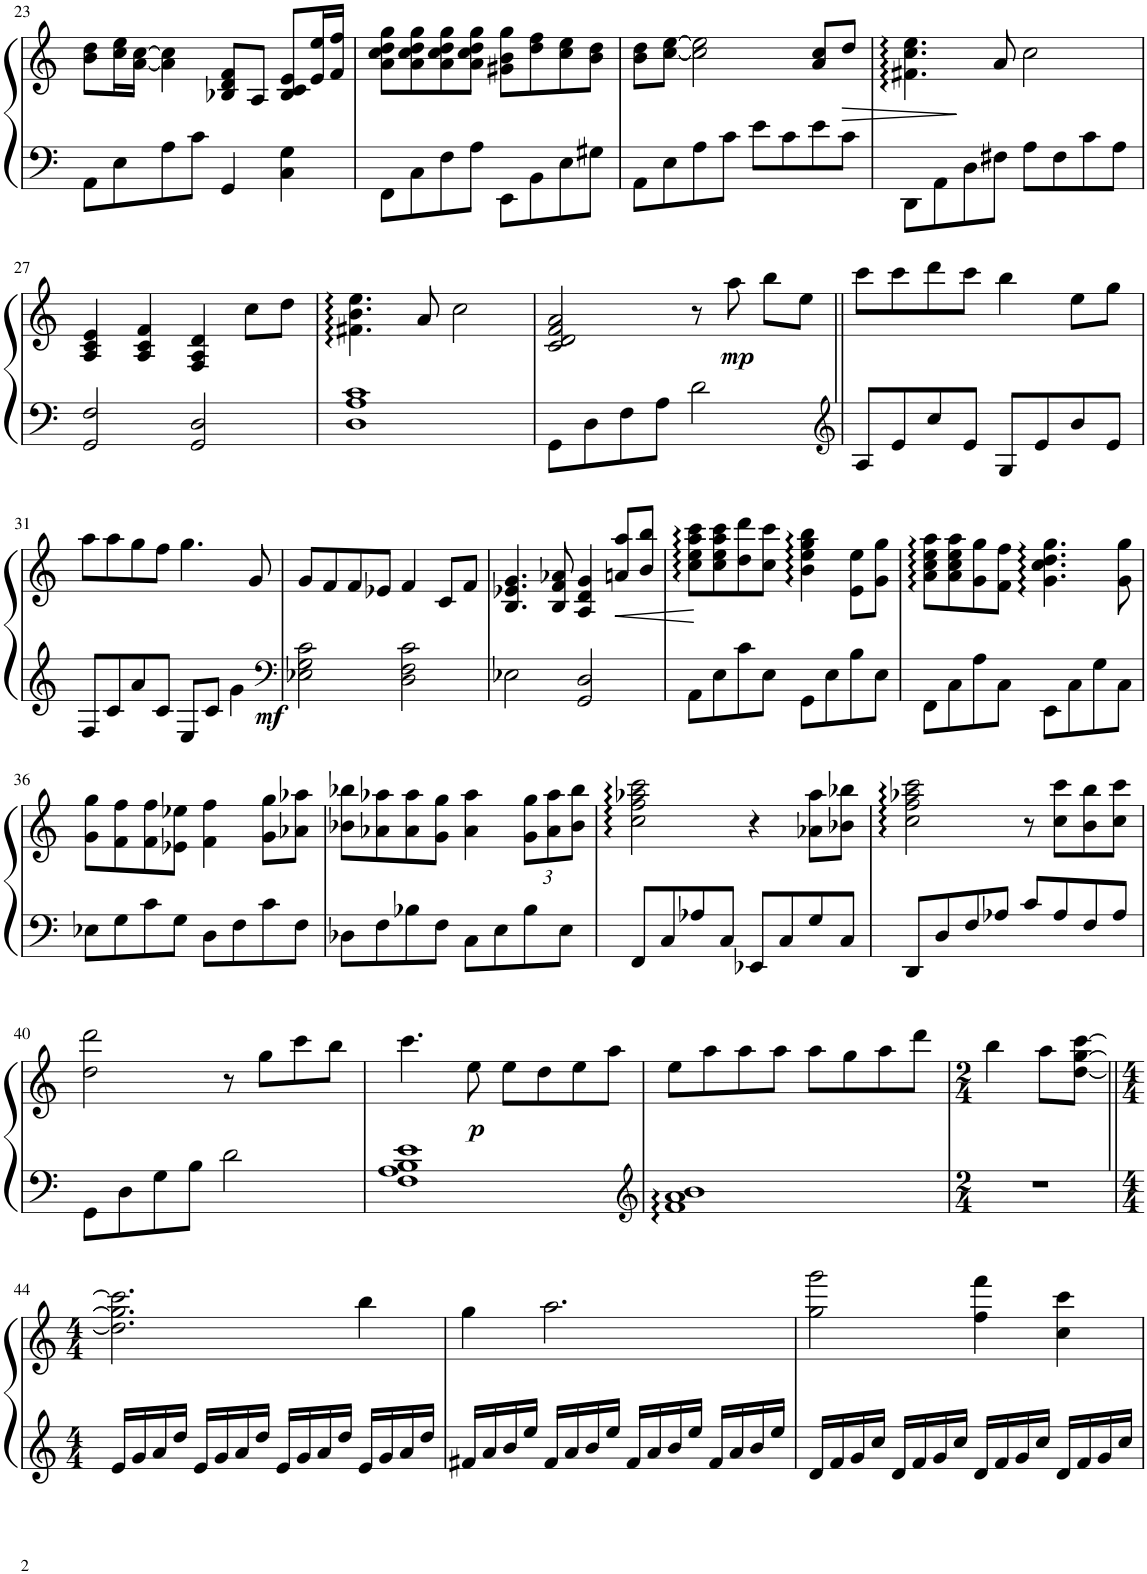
**kern	**kern	**dynam
*part1	*part1	*part1
*staff2	*staff1	*staff1/2
*I"Piano	*	*
*I'Pno.	*	*
!!LO:PB:g=z
*clefF4	*clefG2	*
*k[]	*k[]	*
*M4/4	*M4/4	*
=23	=23	=23
8AA\L	8b\ 8dd\L	.
8E\	16cc\ 16ee\L	.
.	[16a\ [16cc\JJ	.
8A\	4a\] 4cc\]	.
8c\J	.	.
4GG/	8B-X/ 8d/ 8f/L	.
.	8A/J	.
4C\ 4G\	8B-/ 8c/ 8e/L	.
.	16e/ 16ee/L	.
.	16f/ 16ff/JJ	.
=24	=24	=24
8FF\L	8a\ 8cc\ 8dd\ 8gg\L	.
8C\	8a\ 8cc\ 8dd\ 8gg\	.
8F\	8a\ 8cc\ 8dd\ 8gg\	.
8A\J	8a\ 8cc\ 8dd\ 8gg\J	.
8EE\L	8g#X\ 8b\ 8gg\L	.
8BB\	8dd\ 8ff\	.
8E\	8cc\ 8ee\	.
8G#X\J	8b\ 8dd\J	.
=25	=25	=25
8AA\L	8b\ 8dd\L	.
8E\	[8cc\ [8ee\J	.
8A\	2cc\] 2ee\]	.
8c\J	.	.
8e\L	.	.
8c\	.	.
8e\	8a/ 8cc/L	.
!	!	!LO:HP:b
8c\J	8dd/J	>
.	.	]
=26	=26	=26
8DD\L	4.f#X\ 4.cc\ 4.ee\	.
8AA\	.	.
8D\	.	.
8F#X\J	8a/	.
8A\L	2cc\	.
8F#\	.	.
8c\	.	.
8A\J	.	.
!!LO:LB:g=z
=27	=27	=27
2GG/ 2F/	4A/ 4c/ 4e/	.
.	4A/ 4c/ 4f/	.
2GG/ 2D/	4F/ 4A/ 4d/	.
.	8cc\L	.
.	8dd\J	.
=28	=28	=28
1D 1A 1c	4.f#X\ 4.b\ 4.ee\	.
.	8a/	.
.	2cc\	.
=29	=29	=29
8GG\L	2c/ 2d/ 2f/ 2a/	.
8D\	.	.
8F\	.	.
8A\J	.	.
2d\	8r	.
!	!	!LO:DY:b
.	8aa\	mp
.	8bb\L	.
.	8ee\J	.
=30||	=30||	=30||
*clefG2	*	*
8A/L	8ccc\L	.
8e/	8ccc\	.
8cc/	8ddd\	.
8e/J	8ccc\J	.
8G/L	4bb\	.
8e/	.	.
8b/	8ee\L	.
8e/J	8gg\J	.
!!LO:LB:g=z
=31	=31	=31
8F/L	8aa\L	.
8c/	8aa\	.
8a/	8gg\	.
8c/J	8ff\J	.
8E/L	4.gg\	.
8c/J	.	.
!	!	!LO:DY:b=2
4g\	.	mf
.	8g/	.
=32	=32	=32
*clefF4	*	*
2E-X\ 2G\ 2c\	8g/L	.
.	8f/	.
.	8f/	.
.	8e-X/J	.
2D\ 2F\ 2c\	4f/	.
.	8c/L	.
.	8f/J	.
=33	=33	=33
2E-X\	4.B/ 4.e-X/ 4.g/	.
.	8B/ 8f/ 8a-X/	.
2GG/ 2D/	4A/ 4d/ 4g/	.
!	!	!LO:HP:b
.	8an/ 8aa/L	<
.	8b/ 8bb/J	[
=34	=34	=34
8AA\L	8cc\ 8ee\ 8aa\ 8ccc\L	.
8E\	8cc\ 8ee\ 8aa\ 8ccc\	.
8c\	8dd\ 8ddd\	.
8E\J	8cc\ 8ccc\J	.
8GG\L	4b\ 4ee\ 4gg\ 4bb\	.
8E\	.	.
8B\	8e\ 8ee\L	.
8E\J	8g\ 8gg\J	.
=35	=35	=35
8FF\L	8a\ 8cc\ 8ee\ 8aa\L	.
8C\	8a\ 8cc\ 8ee\ 8aa\	.
8A\	8g\ 8gg\	.
8C\J	8f\ 8ff\J	.
8EE\L	4.g\ 4.cc\ 4.dd\ 4.gg\	.
8C\	.	.
8G\	.	.
8C\J	8g\ 8gg\	.
!!LO:LB:g=z
=36	=36	=36
8E-X\L	8g\ 8gg\L	.
8G\	8f\ 8ff\	.
8c\	8f\ 8ff\	.
8G\J	8e-X\ 8ee-X\J	.
8D\L	4f\ 4ff\	.
8F\	.	.
8c\	8g\ 8gg\L	.
8F\J	8a-X\ 8aa-X\J	.
=37	=37	=37
8D-X\L	8b-X\ 8bb-X\L	.
8F\	8a-X\ 8aa-X\	.
8B-X\	8a-\ 8aa-\	.
8F\J	8g\ 8gg\J	.
8C\L	4a-\ 4aa-\	.
8E\	.	.
*	*Xbrackettup	*
8B-\	12g\ 12gg\L	.
.	12a-\ 12aa-\	.
8E\J	.	.
.	12b-\ 12bb-\J	.
=38	=38	=38
8FF/L	2cc\ 2ff\ 2aa-X\ 2ccc\	.
8C/	.	.
8A-X/	.	.
8C/J	.	.
8EE-X/L	4r	.
8C/	.	.
8G/	8a-X\ 8aa-\L	.
8C/J	8b-X\ 8bb-X\J	.
=39	=39	=39
*^	*^	*
2ryy	8DD/L	2cc\ 2ff\ 2aa-X\ 2ccc\	8ryy	.
*	*	*v	*v	*
.	8D/	.	.
.	8F/	.	.
.	8A-X/J	.	.
8c/L	8r	2ryy	.
*	*	*^	*
8A-/	4.ryy	.	8cc\ 8ccc\L	.
8F/	.	.	8b\ 8bb\	.
8A-/J	.	.	8cc\ 8ccc\J	.
*v	*v	*	*	*
*	*v	*v	*
!!LO:LB:g=z
=40	=40	=40
8GG\L	2dd\ 2ddd\	.
8D\	.	.
8G\	.	.
8B\J	.	.
2d\	8r	.
.	8gg\L	.
.	8ccc\	.
.	8bb\J	.
=41	=41	=41
1F 1A 1B 1e	4.ccc\	.
!	!	!LO:DY:b
.	8ee\	p
.	8ee\L	.
.	8dd\	.
.	8ee\	.
.	8aa\J	.
=42	=42	=42
*clefG2	*	*
1f 1a 1b	8ee\L	.
.	8aa\	.
.	8aa\	.
.	8aa\J	.
.	8aa\L	.
.	8gg\	.
.	8aa\	.
.	8ddd\J	.
=43	=43	=43
*M2/4	*M2/4	*
2r	4bb\	.
.	8aa\L	.
.	[8dd\ [8gg\ [8ccc\J	.
!!LO:LB:g=z
=44||	=44||	=44||
*M4/4	*M4/4	*
16e/LL	2.dd\] 2.gg\] 2.ccc\]	.
16g/	.	.
16a/	.	.
16dd/JJ	.	.
16e/LL	.	.
16g/	.	.
16a/	.	.
16dd/JJ	.	.
16e/LL	.	.
16g/	.	.
16a/	.	.
16dd/JJ	.	.
16e/LL	4bb\	.
16g/	.	.
16a/	.	.
16dd/JJ	.	.
=45	=45	=45
16f#X/LL	4gg\	.
16a/	.	.
16b/	.	.
16ee/JJ	.	.
16f#/LL	2.aa\	.
16a/	.	.
16b/	.	.
16ee/JJ	.	.
16f#/LL	.	.
16a/	.	.
16b/	.	.
16ee/JJ	.	.
16f#/LL	.	.
16a/	.	.
16b/	.	.
16ee/JJ	.	.
=46	=46	=46
16d/LL	2gg\ 2ggg\	.
16f/	.	.
16g/	.	.
16cc/JJ	.	.
16d/LL	.	.
16f/	.	.
16g/	.	.
16cc/JJ	.	.
16d/LL	4ff\ 4fff\	.
16f/	.	.
16g/	.	.
16cc/JJ	.	.
16d/LL	4cc\ 4ccc\	.
16f/	.	.
16g/	.	.
16cc/JJ	.	.
=	=	=
*-	*-	*-
